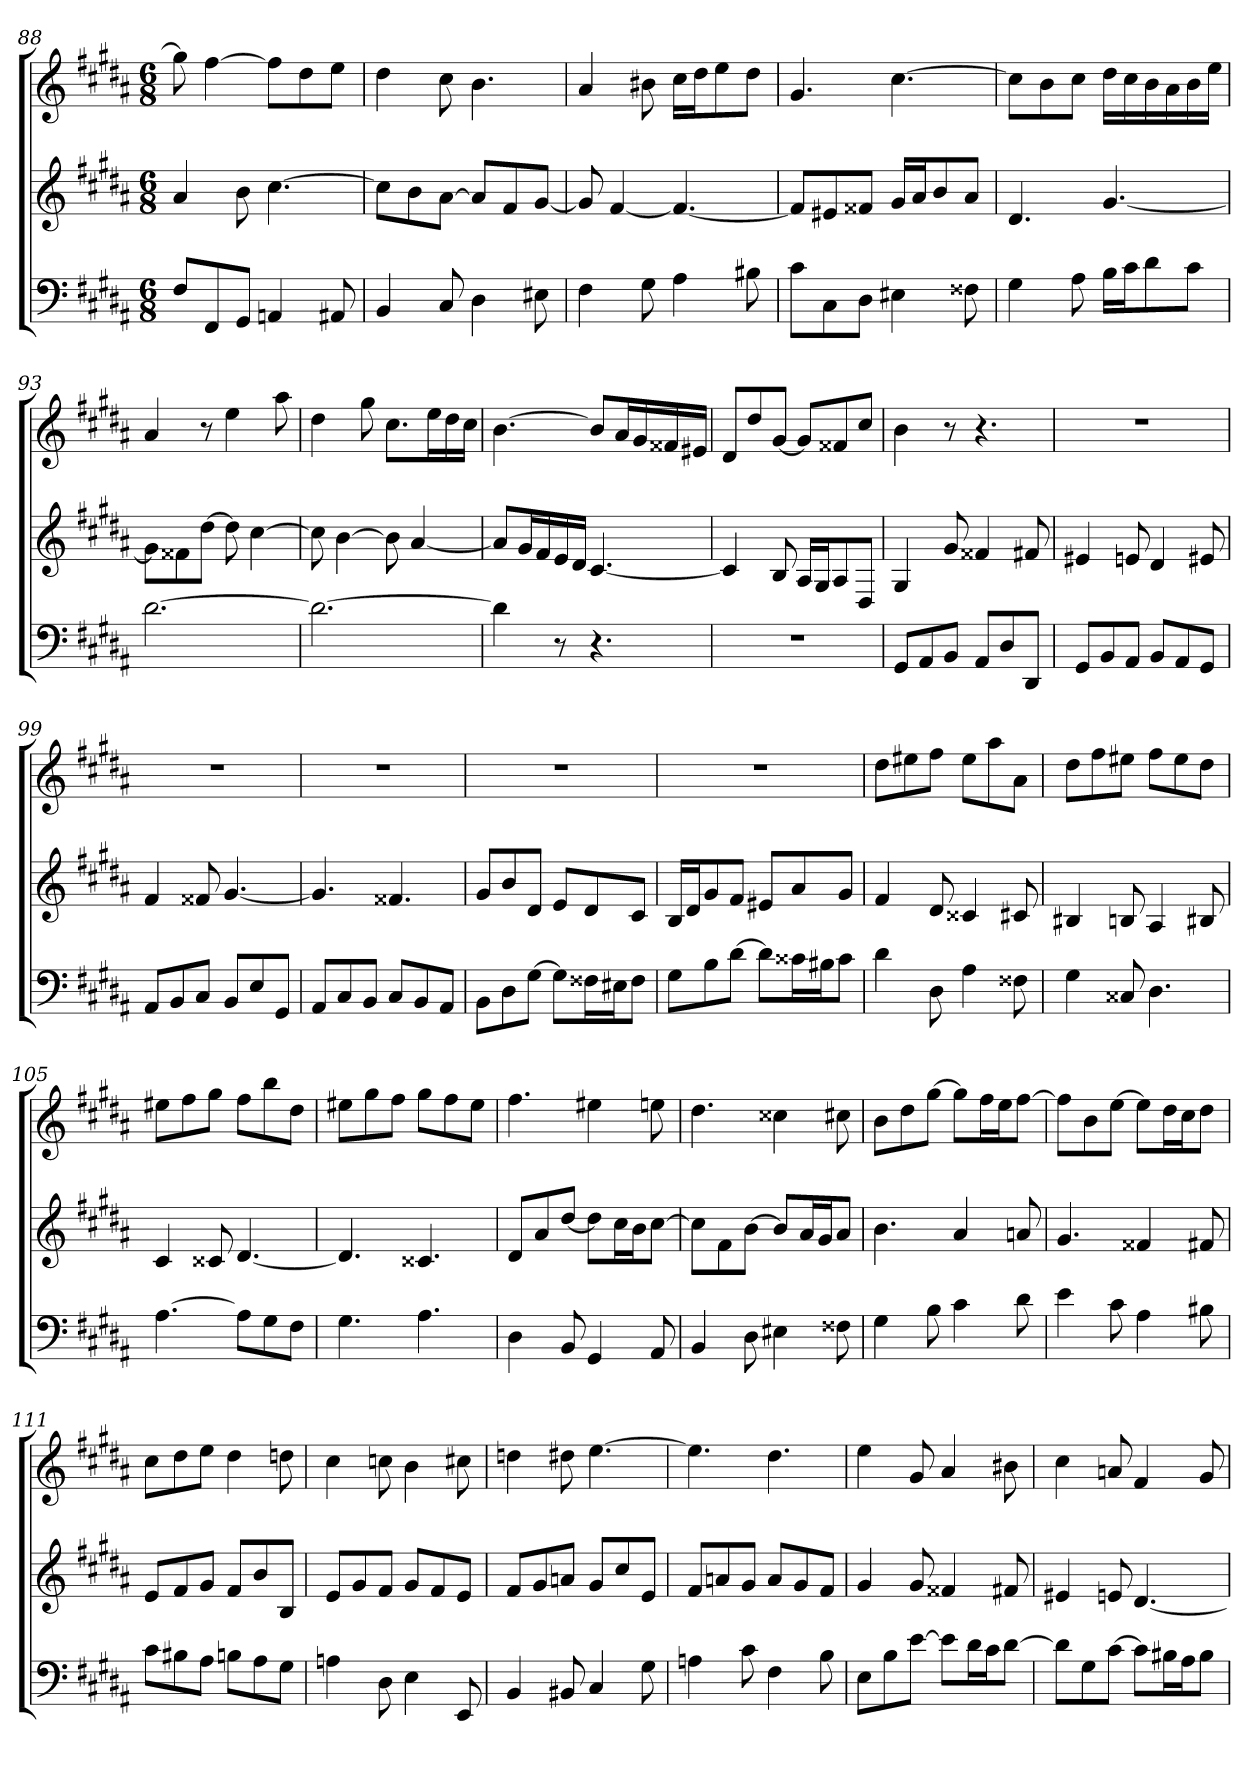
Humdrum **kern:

**kern	**kern	**kern
*part3	*part2	*part1
*staff3	*staff2	*staff1
*clefF4	*clefG2	*clefG2
*k[f#c#g#d#a#]	*k[f#c#g#d#a#]	*k[f#c#g#d#a#]
*g#:	*g#:	*g#:
*M6/8	*M6/8	*M6/8
=88	=88	=88
8F#/L	4a#	8gg#]
8FF#/	.	[4ff#
8GG#/J	8b	.
4AAn	[4.cc#	8ff#\L]
.	.	8dd#\
8AA#X	.	8ee\J
=89	=89	=89
4BB	8cc#\L]	4dd#
.	8b\	.
8C#	[8a#\J	8cc#
4D#	8a#/L]	4.b
.	8f#/	.
8E#X	[8g#/J	.
=90	=90	=90
4F#	8g#]	4a#
.	[4f#	.
8G#	.	8b#X
4A#	4.f#_	16cc#\LL
.	.	16dd#\J
.	.	8ee\
8B#X	.	8dd#\J
=91	=91	=91
8c#\L	8f#/L]	4.g#
8C#\	8e#X/	.
8D#\J	8f##X/J	.
4E#X	16g#/LL	[4.cc#
.	16a#/J	.
.	8b/	.
8F##X	8a#/J	.
=92	=92	=92
4G#	4.d#	8cc#\L]
.	.	8b\
8A#	.	8cc#\J
16B\LL	[4.g#	16dd#\LL
16c#\J	.	16cc#\
8d#\	.	16b\
.	.	16a#\
8c#\J	.	16b\
.	.	16ee\JJ
=93	=93	=93
[2.d#	8g#\L]	4a#
.	8f##X\	.
.	[8dd#\J	8r
.	8dd#]	4ee
.	[4cc#	.
.	.	8aa#
=94	=94	=94
2.d#_	8cc#]	4dd#
.	[4b	.
.	.	8gg#
.	8b]	8.cc#\L
.	[4a#	.
.	.	16ee\L
.	.	16dd#\
.	.	16cc#\JJ
=95	=95	=95
4d#]	8a#/L]	[4.b
.	16g#/L	.
.	16f#/	.
8r	16e/	.
.	16d#/JJ	.
4.r	[4.c#	8b/L]
.	.	16a#/L
.	.	16g#/
.	.	16f##X/
.	.	16e#X/JJ
=96	=96	=96
2.r	4c#]	8d#/L
.	.	8dd#/
.	8B	[8g#/J
.	16A#/LL	8g#/L]
.	16G#/J	.
.	8A#/	8f##X/
.	8D#/J	8cc#/J
=97	=97	=97
8GG#/L	4G#	4b
8AA#/	.	.
8BB/J	8g#	8r
8AA#/L	4f##X	4.r
8D#/	.	.
8DD#/J	8f#X	.
=98	=98	=98
8GG#/L	4e#X	2.r
8BB/	.	.
8AA#/J	8en	.
8BB/L	4d#	.
8AA#/	.	.
8GG#/J	8e#X	.
=99	=99	=99
8AA#/L	4f#	2.r
8BB/	.	.
8C#/J	8f##X	.
8BB/L	[4.g#	.
8E/	.	.
8GG#/J	.	.
=100	=100	=100
8AA#/L	4.g#]	2.r
8C#/	.	.
8BB/J	.	.
8C#/L	4.f##X	.
8BB/	.	.
8AA#/J	.	.
=101	=101	=101
8BB\L	8g#/L	2.r
8D#\	8b/	.
[8G#\J	8d#/J	.
8G#\L]	8e/L	.
16F##X\L	8d#/	.
16E#X\J	.	.
8F##\J	8c#/J	.
=102	=102	=102
8G#\L	16B/LL	2.r
.	16d#/J	.
8B\	8g#/	.
[8d#\J	8f#/J	.
8d#\L]	8e#X/L	.
16c##X\L	8a#/	.
16B#X\J	.	.
8c##\J	8g#/J	.
=103	=103	=103
4d#	4f#	8dd#\L
.	.	8ee#X\
8D#	8d#	8ff#\J
4A#	4c##X	8ee#\L
.	.	8aa#\
8F##X	8c#X	8a#\J
=104	=104	=104
4G#	4B#X	8dd#\L
.	.	8ff#\
8C##X	8Bn	8ee#X\J
4.D#	4A#	8ff#\L
.	.	8ee#\
.	8B#X	8dd#\J
=105	=105	=105
[4.A#	4c#	8ee#X\L
.	.	8ff#\
.	8c##X	8gg#\J
8A#\L]	[4.d#	8ff#\L
8G#\	.	8bb\
8F#\J	.	8dd#\J
=106	=106	=106
4.G#	4.d#]	8ee#X\L
.	.	8gg#\
.	.	8ff#\J
4.A#	4.c##X	8gg#\L
.	.	8ff#\
.	.	8ee#\J
=107	=107	=107
4D#	8d#/L	4.ff#
.	8a#/	.
8BB	[8dd#/J	.
4GG#	8dd#\L]	4ee#X
.	16cc#\L	.
.	16b\J	.
8AA#	[8cc#\J	8een
=108	=108	=108
4BB	8cc#\L]	4.dd#
.	8f#\	.
8D#	[8b\J	.
4E#X	8b/L]	4cc##X
.	16a#/L	.
.	16g#/J	.
8F##X	8a#/J	8cc#X
=109	=109	=109
4G#	4.b	8b\L
.	.	8dd#\
8B	.	[8gg#\J
4c#	4a#	8gg#\L]
.	.	16ff#\L
.	.	16ee\J
8d#	8an	[8ff#\J
=110	=110	=110
4e	4.g#	8ff#\L]
.	.	8b\
8c#	.	[8ee\J
4A#	4f##X	8ee\L]
.	.	16dd#\L
.	.	16cc#\J
8B#X	8f#X	8dd#\J
=111	=111	=111
8c#\L	8e/L	8cc#\L
8B#X\	8f#/	8dd#\
8A#\J	8g#/J	8ee\J
8Bn\L	8f#/L	4dd#
8A#\	8b/	.
8G#\J	8B/J	8ddn
=112	=112	=112
4An	8e/L	4cc#
.	8g#/	.
8D#	8f#/J	8ccn
4E	8g#/L	4b
.	8f#/	.
8EE	8e/J	8cc#X
=113	=113	=113
4BB	8f#/L	4ddn
.	8g#/	.
8BB#X	8an/J	8dd#X
4C#	8g#/L	[4.ee
.	8cc#/	.
8G#	8e/J	.
=114	=114	=114
4An	8f#/L	4.ee]
.	8an/	.
8c#	8g#/J	.
4F#	8a/L	4.dd#
.	8g#/	.
8B	8f#/J	.
=115	=115	=115
8E\L	4g#	4ee
8B\	.	.
[8e\J	8g#	8g#
8e\L]	4f##X	4a#
16d#\L	.	.
16c#\J	.	.
[8d#\J	8f#X	8b#X
=116	=116	=116
8d#\L]	4e#X	4cc#
8G#\	.	.
[8c#\J	8en	8an
8c#\L]	[4.d#	4f#
16B#X\L	.	.
16A#\J	.	.
8B#\J	.	8g#
=	=	=
*-	*-	*-
